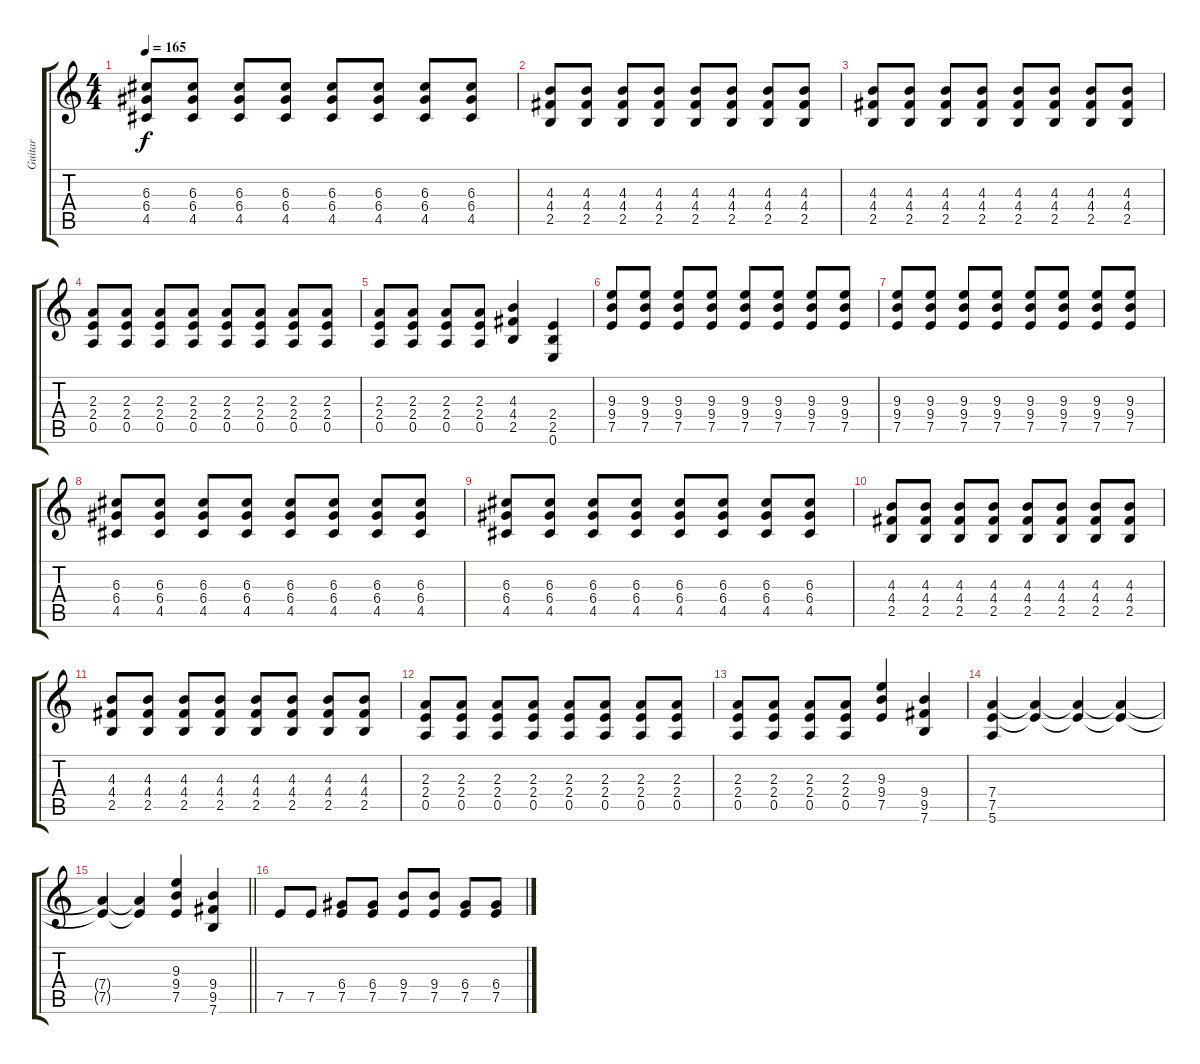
\track ("Guitar" "Guitar") {instrument distortionguitar}
\staff {score tabs}
\tuning (E4 B3 G3 D3 A2 E2) {hide}
\ts (4 4)
\tempo 165
\clef g2
\ks c
(6.3 6.4 4.5).8{dy f} (6.3 6.4 4.5).8 (6.3 6.4 4.5).8 (6.3 6.4 4.5).8 (6.3 6.4 4.5).8 (6.3 6.4 4.5).8 (6.3 6.4 4.5).8 (6.3 6.4 4.5).8 |
(4.3 4.4 2.5).8 (4.3 4.4 2.5).8 (4.3 4.4 2.5).8 (4.3 4.4 2.5).8 (4.3 4.4 2.5).8 (4.3 4.4 2.5).8 (4.3 4.4 2.5).8 (4.3 4.4 2.5).8 |
(4.3 4.4 2.5).8 (4.3 4.4 2.5).8 (4.3 4.4 2.5).8 (4.3 4.4 2.5).8 (4.3 4.4 2.5).8 (4.3 4.4 2.5).8 (4.3 4.4 2.5).8 (4.3 4.4 2.5).8 |
(2.3 2.4 0.5).8 (2.3 2.4 0.5).8 (2.3 2.4 0.5).8 (2.3 2.4 0.5).8 (2.3 2.4 0.5).8 (2.3 2.4 0.5).8 (2.3 2.4 0.5).8 (2.3 2.4 0.5).8 |
(2.3 2.4 0.5).8 (2.3 2.4 0.5).8 (2.3 2.4 0.5).8 (2.3 2.4 0.5).8 (4.3 4.4 2.5).4 (2.4 2.5 0.6).4 |
(9.3 9.4 7.5).8 (9.3 9.4 7.5).8 (9.3 9.4 7.5).8 (9.3 9.4 7.5).8 (9.3 9.4 7.5).8 (9.3 9.4 7.5).8 (9.3 9.4 7.5).8 (9.3 9.4 7.5).8 |
(9.3 9.4 7.5).8 (9.3 9.4 7.5).8 (9.3 9.4 7.5).8 (9.3 9.4 7.5).8 (9.3 9.4 7.5).8 (9.3 9.4 7.5).8 (9.3 9.4 7.5).8 (9.3 9.4 7.5).8 |
(6.3 6.4 4.5).8 (6.3 6.4 4.5).8 (6.3 6.4 4.5).8 (6.3 6.4 4.5).8 (6.3 6.4 4.5).8 (6.3 6.4 4.5).8 (6.3 6.4 4.5).8 (6.3 6.4 4.5).8 |
(6.3 6.4 4.5).8 (6.3 6.4 4.5).8 (6.3 6.4 4.5).8 (6.3 6.4 4.5).8 (6.3 6.4 4.5).8 (6.3 6.4 4.5).8 (6.3 6.4 4.5).8 (6.3 6.4 4.5).8 |
(4.3 4.4 2.5).8 (4.3 4.4 2.5).8 (4.3 4.4 2.5).8 (4.3 4.4 2.5).8 (4.3 4.4 2.5).8 (4.3 4.4 2.5).8 (4.3 4.4 2.5).8 (4.3 4.4 2.5).8 |
(4.3 4.4 2.5).8 (4.3 4.4 2.5).8 (4.3 4.4 2.5).8 (4.3 4.4 2.5).8 (4.3 4.4 2.5).8 (4.3 4.4 2.5).8 (4.3 4.4 2.5).8 (4.3 4.4 2.5).8 |
(2.3 2.4 0.5).8 (2.3 2.4 0.5).8 (2.3 2.4 0.5).8 (2.3 2.4 0.5).8 (2.3 2.4 0.5).8 (2.3 2.4 0.5).8 (2.3 2.4 0.5).8 (2.3 2.4 0.5).8 |
(2.3 2.4 0.5).8 (2.3 2.4 0.5).8 (2.3 2.4 0.5).8 (2.3 2.4 0.5).8 (9.3 9.4 7.5).4 (9.4 9.5 7.6).4 |
(7.4 7.5 5.6).4 (7.4{t} 7.5{t}).4 (7.4{t} 7.5{t}).4 (7.4{t} 7.5{t}).4 |
\barLineRight lightlight
(7.4{t} 7.5{t}).4 (7.4{t} 7.5{t}).4 (9.3 9.4 7.5).4 (9.4 9.5 7.6).4 |
\section ("" "")
7.5.8 7.5.8 (6.4 7.5).8 (6.4 7.5).8 (9.4 7.5).8 (9.4 7.5).8 (6.4 7.5).8 (6.4 7.5).8
